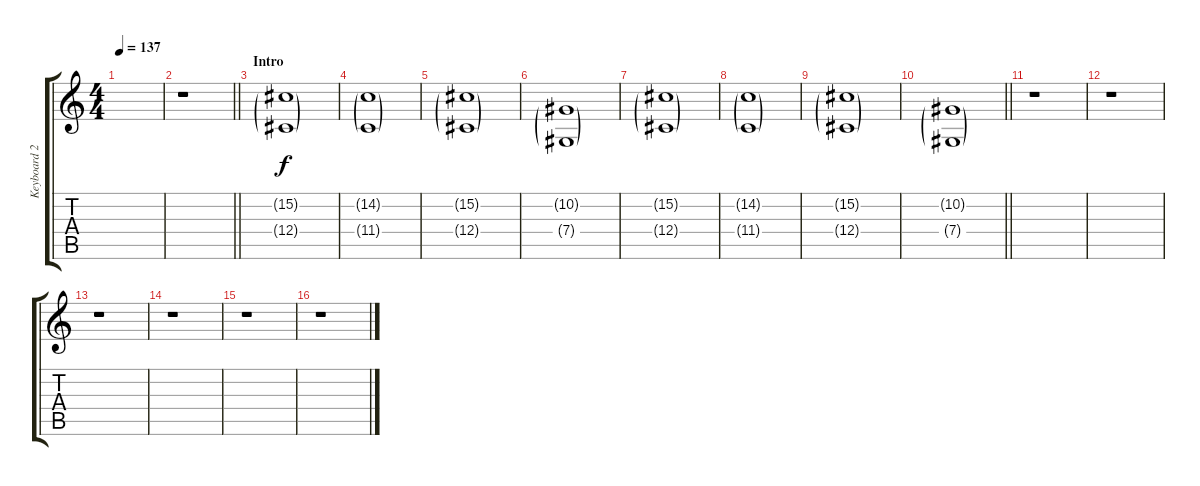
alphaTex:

\track ("Keyboard 2" "Keyboard 2") {instrument choiraahs}
\staff {score tabs}
\tuning (Eb4 Bb3 Gb3 Db3 Ab2 Eb2) {hide}
\ts (4 4)
\tempo 137
\clef g2
\ks c
|
\barLineRight lightlight
r.1 |
\section ("" "Intro")
(15.2{g} 12.4{g}).1 |
(14.2{g} 11.4{g}).1 |
(15.2{g} 12.4{g}).1 |
(10.2{g} 7.4{g}).1 |
(15.2{g} 12.4{g}).1 |
(14.2{g} 11.4{g}).1 |
(15.2{g} 12.4{g}).1 |
\barLineRight lightlight
(10.2{g} 7.4{g}).1 |
\section ("" "")
r.1 |
r.1 |
r.1 |
r.1 |
r.1 |
r.1
